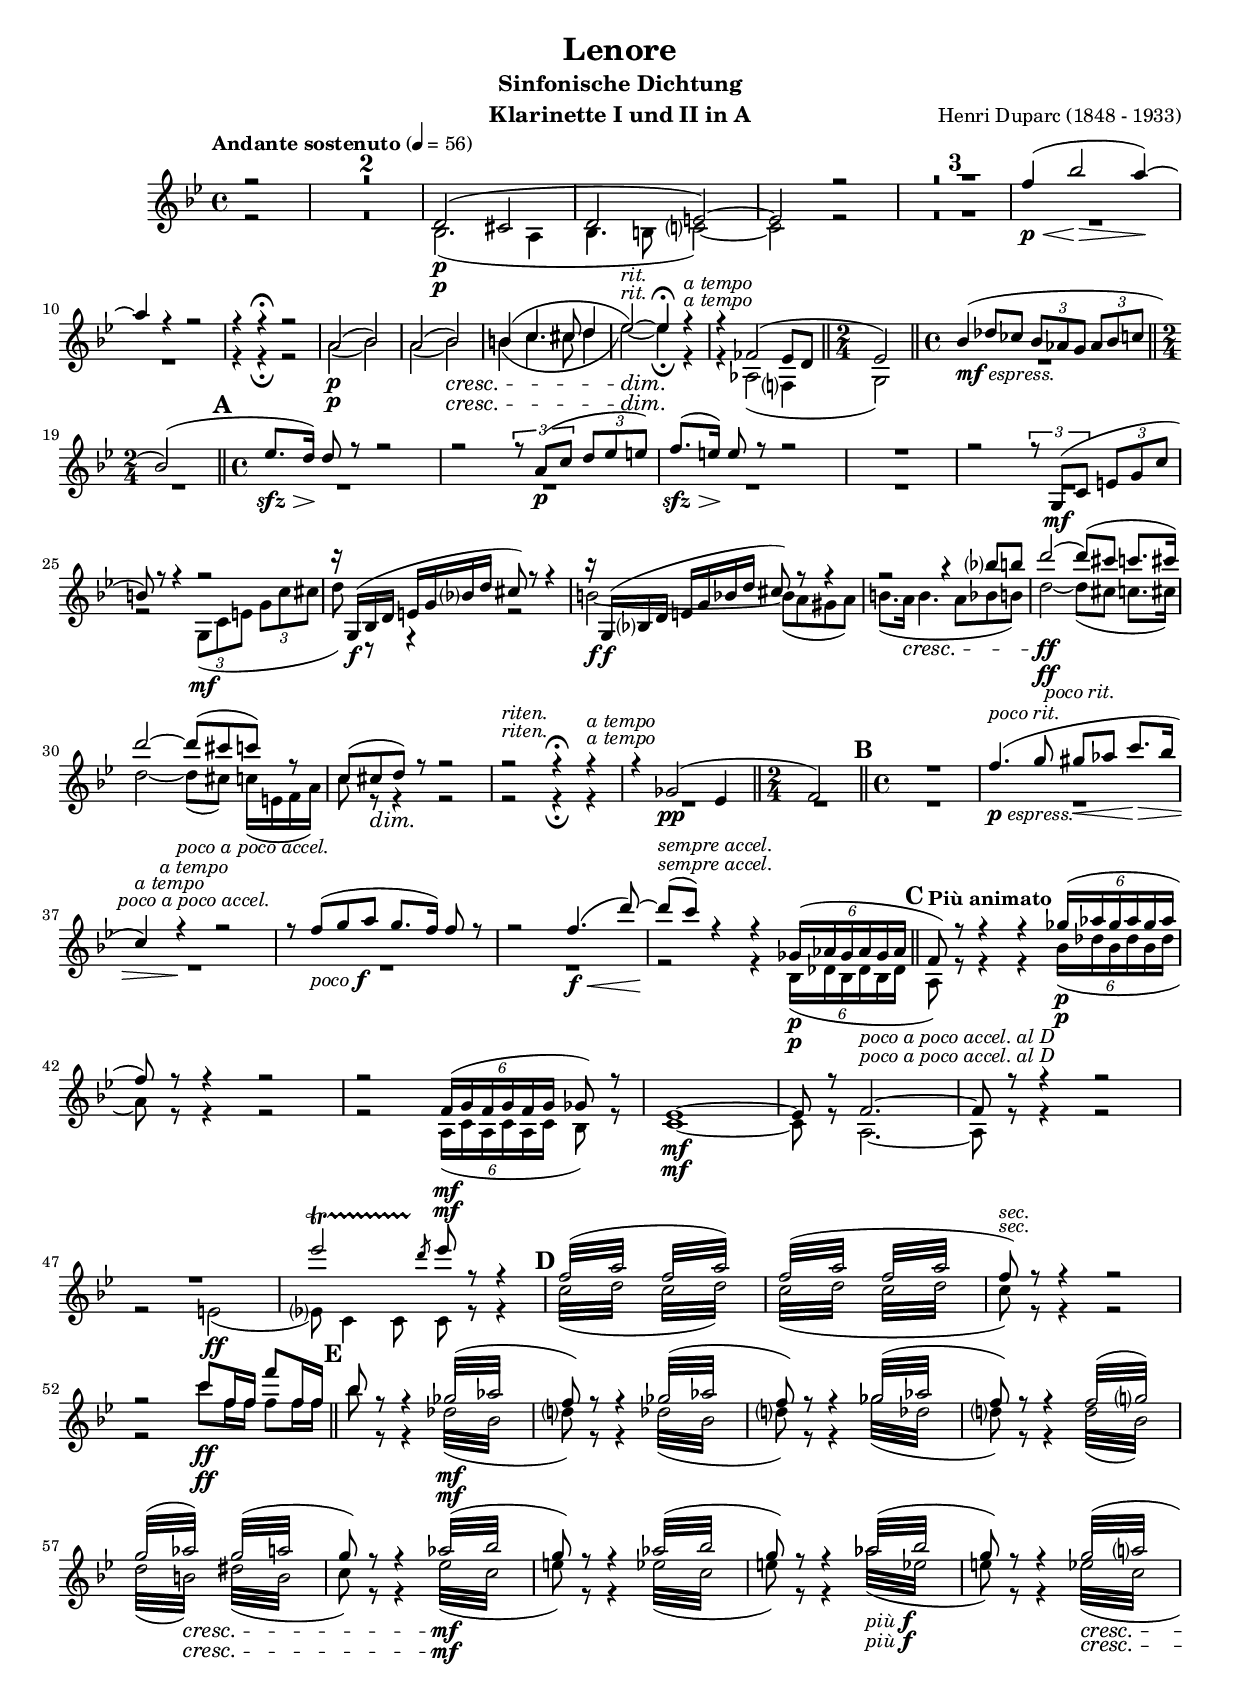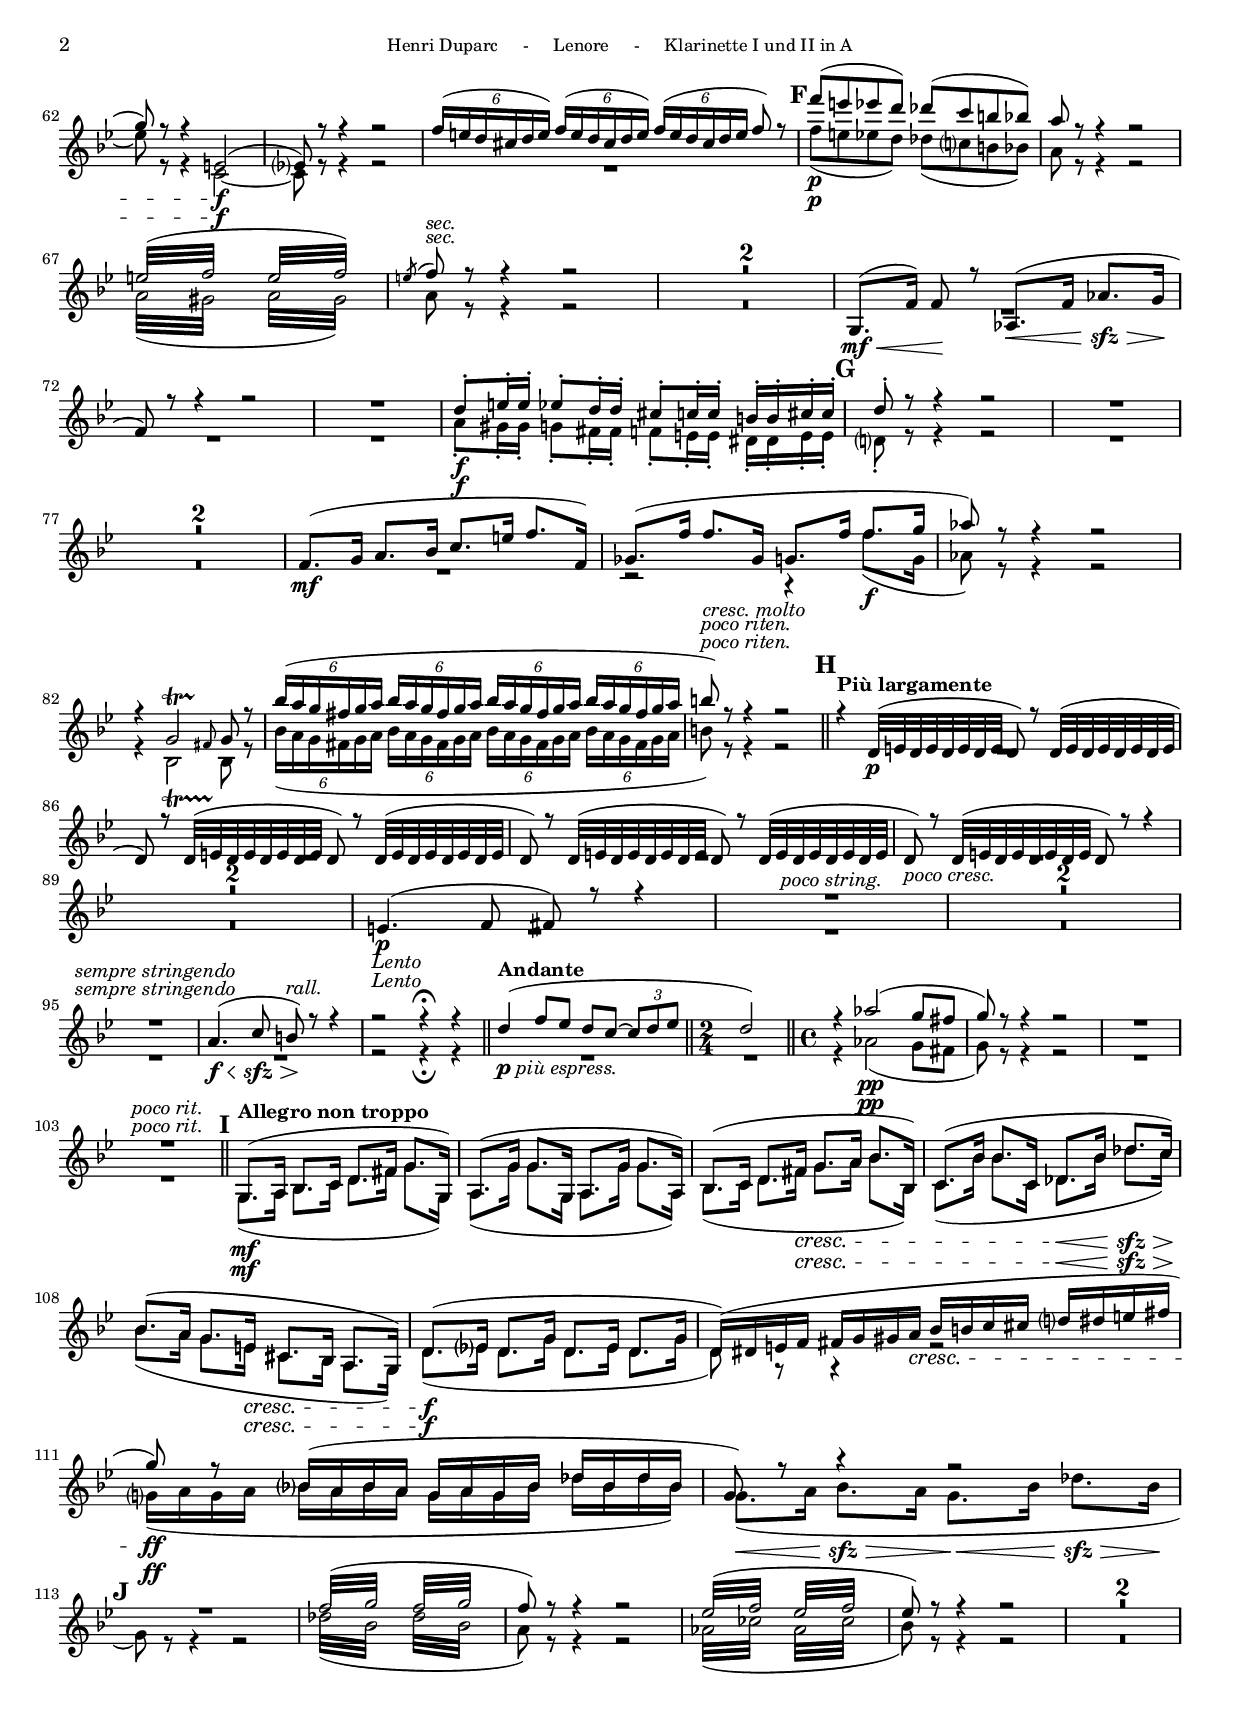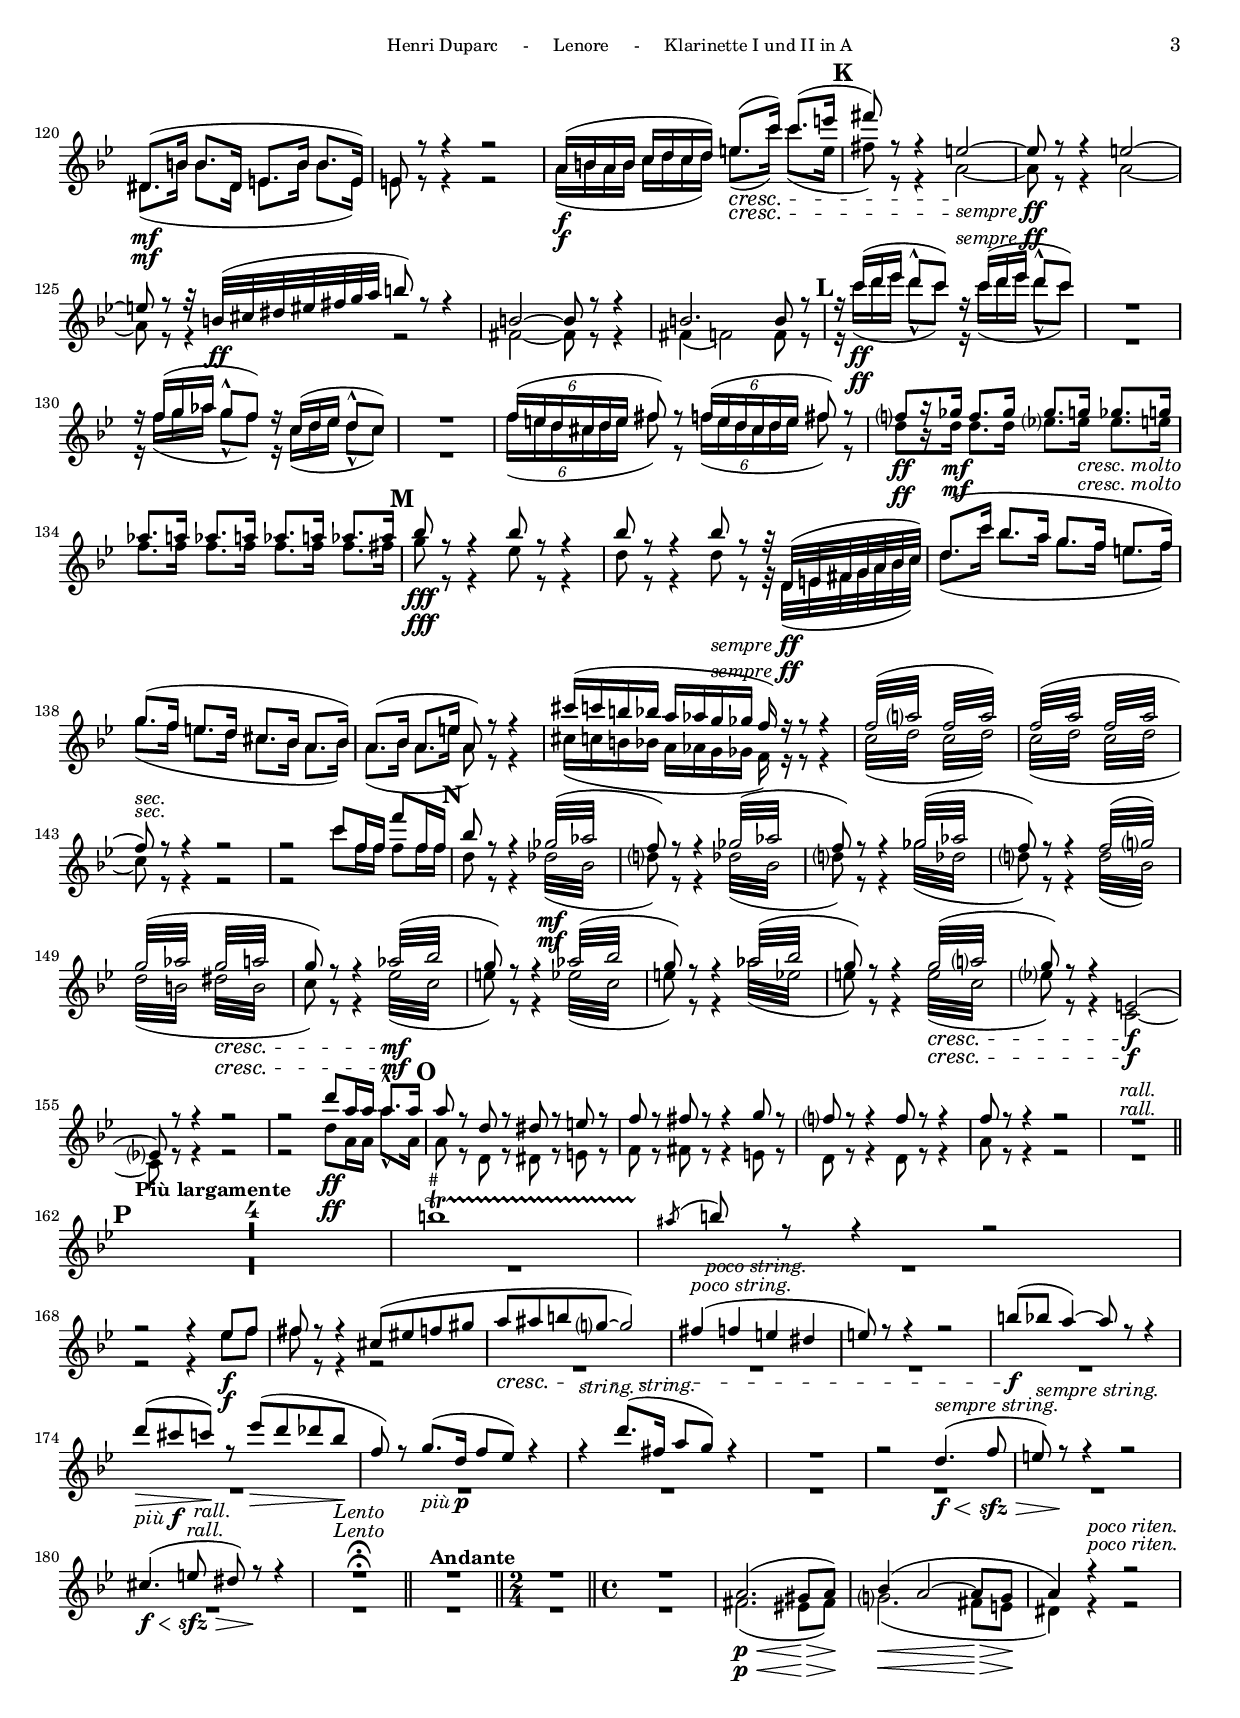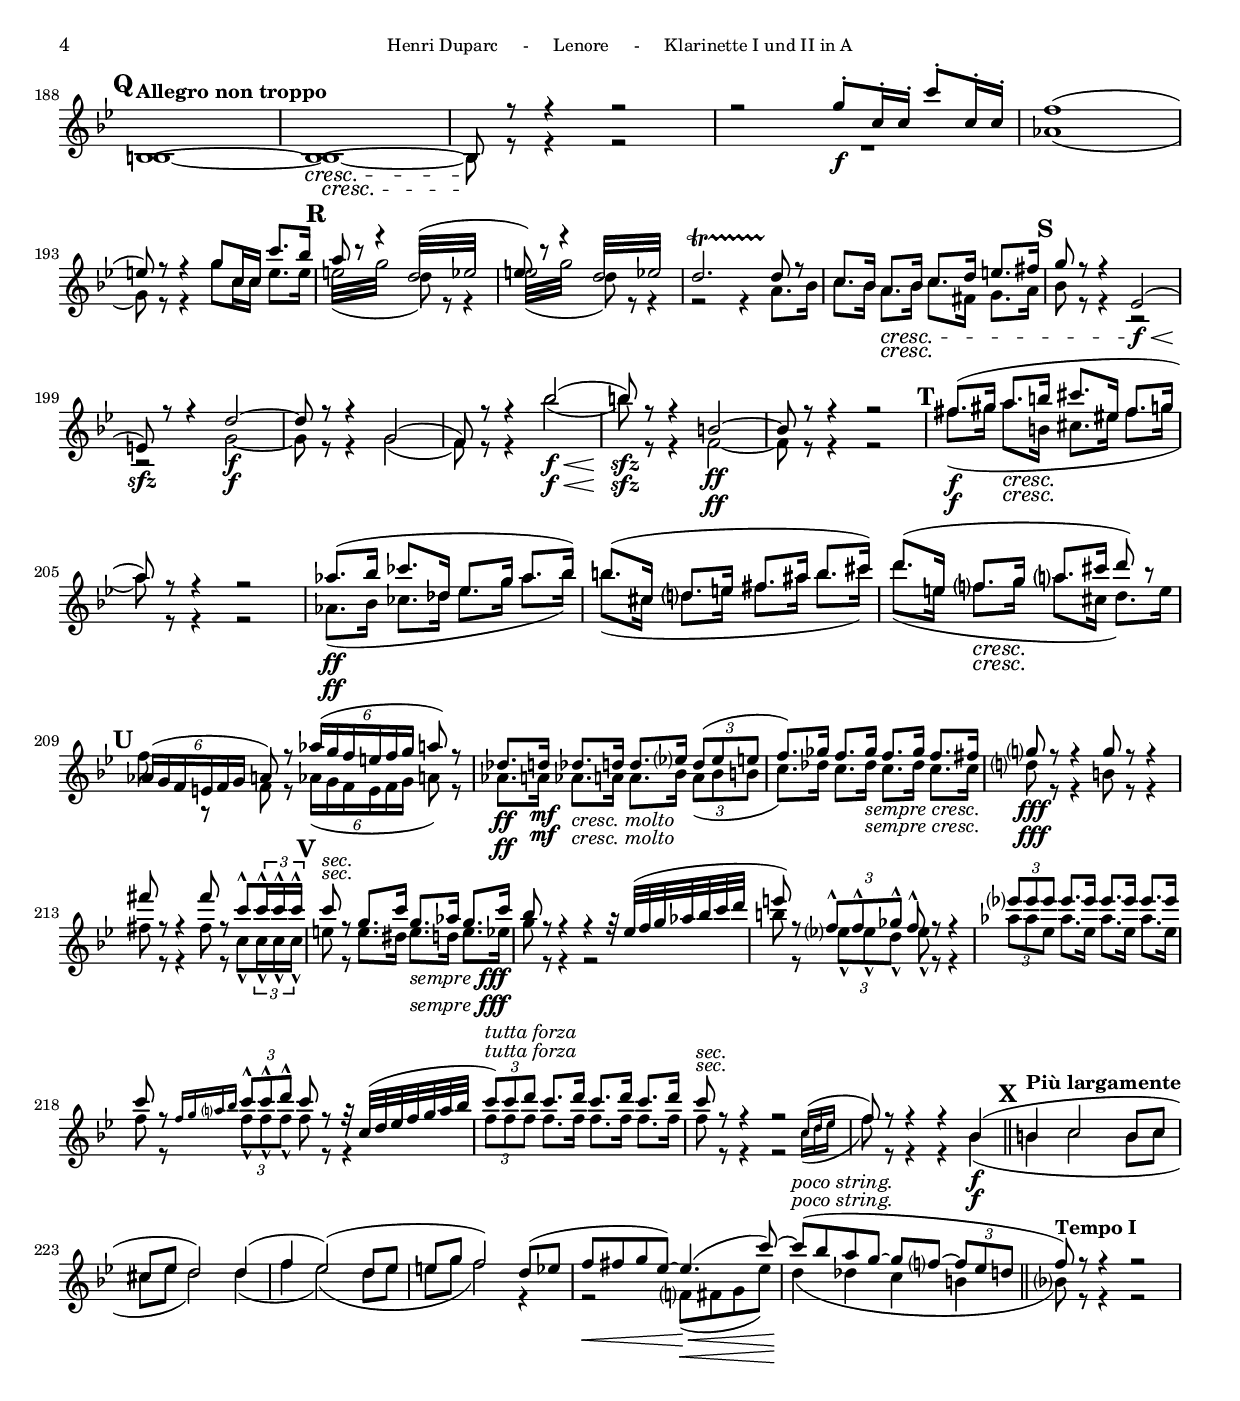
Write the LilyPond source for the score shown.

\version "2.18.2"
\language "deutsch"

\paper {
    top-margin = 10\mm
    bottom-margin = 10\mm
    left-margin = 10\mm
    right-margin = 10\mm
    ragged-last = ##f
}

\header{
  title = "Lenore"
  subtitle = "Sinfonische Dichtung"
  composerShort = "Henri Duparc"
  composer = "Henri Duparc (1848 - 1933)"
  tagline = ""
}

% Adapt this for automatic line-breaks
% mBreak = {}
mBreak = { \break }
#(set-global-staff-size 17)

% Useful snippets
pCresc = _\markup { \dynamic p \italic "cresc." }
mfDim = _\markup { \dynamic mf \italic "dim." }
sempreFf = _\markup { \italic "sempre" \dynamic ff }
sempreFff = _\markup { \italic "sempre" \dynamic fff }
pocoF = _\markup { \italic "poco" \dynamic f }
ffz = _\markup { \dynamic { ffz } } 
crescMolto = _\markup { \italic "cresc. molto" }
pMoltoCresc = _\markup { \dynamic p \italic "molto cresc." }
sempreCresc = _\markup { \italic "sempre cresc." }
ppiuEspress = _\markup { \dynamic p \italic "più espress." }
pocoCresc = _\markup { \italic "poco cresc." }
mfEspress = _\markup { \dynamic mf \italic "espress." }
pEspress = _\markup { \dynamic p \italic "espress." }
string = ^\markup { \italic "string." }
stringendo = ^\markup { \italic "stringendo" }
pocoString = ^\markup { \italic "poco string." }
sempreStringendo = ^\markup { \italic "sempre stringendo" }
sempreString = ^\markup { \italic "sempre string." }
tuttaForza = ^\markup { \italic "tutta forza" }
allargando = _\markup { \italic "allargando" }
pocoMenoMosso = ^\markup {\italic \bold {"Poco meno mosso."} }
rit = ^\markup {\italic {"rit."} }
rall = ^\markup {\italic {"rall."} }
riten = ^\markup {\italic {"riten."} }
ritATempo = ^\markup { \center-align \italic {"  rit. a tempo"} }
aTempo = ^\markup { \italic {"a tempo"} }
moltoRit = ^\markup { \italic {"molto rit."} }
pocoRit = ^\markup {\italic {"poco rit."} }
pocoRiten = ^\markup {\italic {"poco riten."} }
sec = ^\markup {\italic {"sec."} }
pocoAPocoAccel = ^\markup {\italic {"poco a poco accel."} }
pocoAPocoAccelAlD = ^\markup {\italic {"poco a poco accel. al D"} }
sempreAccel = ^\markup {\italic {"sempre accel."} }
solo = ^\markup { "Solo" }
piuF = _\markup { \italic "più" \dynamic f }
piuP = _\markup { \italic "più" \dynamic p }
lento = ^\markup { \italic "Lento" }
accel = ^\markup { \bold { "accel." } }
tempoPrimo = ^\markup { \italic { "Tempo I" } }

% Adapted from http://lsr.di.unimi.it/LSR/Snippet?id=655
% Make title, subtitle, instrument appear on pages other than the first
#(define (part-not-first-page layout props arg)
   (if (not (= (chain-assoc-get 'page:page-number props -1)
               (ly:output-def-lookup layout 'first-page-number)))
       (interpret-markup layout props arg)
       empty-stencil))

\paper {
  oddHeaderMarkup = \markup
  \fill-line {
    " "
    \on-the-fly #part-not-first-page \fontsize #-1.0 \concat {
      \fromproperty #'header:composerShort
      "     -     "
      \fromproperty #'header:title
      "     -     "
      \fromproperty #'header:instrument
    }
    \on-the-fly #print-page-number-check-first \fromproperty #'page:page-number-string
  }
  evenHeaderMarkup = \markup
  \fill-line {
    \on-the-fly #print-page-number-check-first \fromproperty #'page:page-number-string
    \on-the-fly #part-not-first-page \fontsize #-1.0 \concat {
      \fromproperty #'header:composerShort
      "     -     "
      \fromproperty #'header:title
      "     -     "
      \fromproperty #'header:instrument
    }
    " "
  }
  % markup-system-spacing.basic-distance = #12
  % markup-system-spacing.minimum-distance = #12
  % markup-system-spacing.padding = #10
  
}

% ---------------------------------------------------------

clarinet_I = {
  \set Score.markFormatter = #format-mark-alphabet
  \accidentalStyle Score.modern-cautionary
  \compressFullBarRests
  \defaultTimeSignature
  \time 4/4
  \tempo "Andante sostenuto" 4 = 56
  \key b \major
  \relative c' {
    % p3
    \partial 2 r2 |
    R1*2 |
    d2(\p cis |
    d2 e~) |
    e2 r |
    R1*3 |
    f'4(\p\< b2 \>a4)~\! |
    \mBreak
    
    % p4
    a4 r4 r2 |
    r4 r4\fermata r2 |
    a,2(\p b) |
    a2( b)\cresc |
    h4( c4. cis8 d4 |
    es2)~\dim\rit es4\fermata\! r4\aTempo |
    r4 fes,2( es8 d|
    \time 2/4 \bar "||"
    es2) |
    \time 4/4 \bar "||"
    b'4(\mfEspress des8 ces \tuplet 3/2 { b as g } \tuplet 3/2 { as b c }
    \time 2/4 \bar "||"
    \mBreak
    
    % p5
    b2)( |
    \time 4/4 \bar "||"
    \mark #1
    es8.\sfz\> d16)\! d8 r8 r2 |
    r2 \tuplet 3/2 { r8 a(\p c } \tuplet 3/2 { d es e) } |
    f8.(\sfz\> e16)\! e8 r8 r2 |
    R1 |
    r2 \tuplet 3/2 { r8 g,,(\mf c } \tuplet 3/2 { e g c } |
    \mBreak
    
    % p6
    h8) r8 r4 r2 |
    r16 g,(\f b d e g b d cis8) r8 r4 |
    r16 g,(\f b d e g b d cis8) r8 r4 |
    r2 r4 b'8 h |
    d2(\ff d8)( cis c8. cis16) |
    \mBreak
    
    % p7
    d2~ d8( cis c) r |
    c,8( cis\dim d)\! r r2 |
    r2\riten r4\fermata r4\aTempo |
    r4 ges,2(\pp es4 |
    \time 2/4 \bar "||"
    f2) |
    \time 4/4 \bar "||"
    \mark #2
    R1 |
    f'4.(\pEspress\pocoRit g8 gis\< as c8.\> b16 |
    \mBreak
    
    % p8
    c,4)\aTempo r4\!\pocoAPocoAccel r2 |
    r8 f(\pocoF g a g8. f16) f8 r8 |
    r2 f4.\f\<( d'8)~ |
    d8(\!\sempreAccel c) r4 r \tuplet 6/4 { ges,16(\p as ges as ges as } |
    \bar "||"
    \mark #3
    \tempo "Più animato"
    f8) r8 r4 r \tuplet 6/4 { ges'16(\p as ges as ges as } |
    \mBreak
    
    % p9
    f8) r8 r4 r2 |
    r2 \tuplet 6/4 { f,16(\mf g f g f g} ges8) r8 |
    es1~\mf |
    es8 r8 f2.~\pocoAPocoAccelAlD |
    f8 r8 r4 r2 |
    \mBreak
    
    % p10
    R1 |
    es''2\startTrillSpan \slashedGrace d8\stopTrillSpan es8 r8 r4 |
    \mark #4
    \repeat tremolo 8 { f,32( a } \repeat tremolo 8 { f32 a) } |
    \repeat tremolo 8 { f32( a } \repeat tremolo 8 { f32 a } |
    f8)\sec r8 r4 r2 |
    \mBreak
    
    % p11
    r2 c'8\ff f,16 f f'8 f,16 f |
    \bar "||"
    \mark #5
    b8 r8 r4 \repeat tremolo 8 { ges32(\mf as } |
    f8) r8 r4 \repeat tremolo 8 { ges32( as } |
    f8) r8 r4 \repeat tremolo 8 { ges32( as } |
    f8) r8 r4 \repeat tremolo 8 { f32( g) } |
    \mBreak
    
    % p12
    \repeat tremolo 8 { g32( as)\cresc } \repeat tremolo 8 { g32( a } |
    g8) r8 r4 \repeat tremolo 8 { as32(\mf b } |
    g8) r8 r4 \repeat tremolo 8 { as32( b } |
    g8) r8 r4 \repeat tremolo 8 { as32(\piuF b } |
    g8) r8 r4 \repeat tremolo 8 { g32(\cresc a } |
    \mBreak
    
    % p13
    g8) r8 r4 e,2(\f |
    es8) r8 r4 r2 |
    \repeat unfold 2 { \tuplet 6/4 { f'16( e d cis d e) } } \tuplet 6/4 { f16( e d cis d e } f8) r8 |
    \mark #6
    f'8(\p e es d) des( c h b) |
    a8 r8 r4 r2 |
    \mBreak
    
    % p14
    \repeat tremolo 8 { e32( f } \repeat tremolo 8 { e f) } \acciaccatura e8 |
    % FIXME: I can't get the grace note into the previous bar
    f8\sec r8 r4 r2 |
    R1*2 |
    g,,8.(\mf\< f'16) f8\! r8 as,8.(\< f'16 as8.\sfz\> g16\! | 
    \mBreak
    
    % p15
    f8) r8 r4 r2 |
    R1 |
    d'8-.\f e16-. e-. es8-. d16-. d-. cis8-. c16-. c-. h-. h-. cis-. cis-. | 
    \mark #7
    d8-. r8 r4 r2 |
    R1 |
    \mBreak
    
    % p16
    R1*2 |
    f,8.(\mf g16 a8. b16 c8. e16 f8. f,16) |
    ges8.( f'16 f8.\crescMolto ges,16 g8. f'16 f8. g16 |
    as8) r8 r4 r2 |
    \mBreak
    
    % p17
    r4 g,2\startTrillSpan \grace fis8 \stopTrillSpan  g r |
    \tuplet 6/4 { b'16( a g fis g a } \repeat unfold 3 \tuplet 6/4 { b16 a g fis g a } |
    h8)\pocoRiten r8 r4 r2 |
    \bar "||"
    \mark #8
    \tempo "Più largamente"
    r4 d,,32(\p e d e d e d e d8) r8 d32( e d e d e d e |
    \mBreak
    
    % p18
    d8) r d32( e d e d e d e d8) r d32( e d e d e d e |
    d8) r d32( e d e d e d e d8) r d32( e d e d e d e |
    d8\pocoCresc) r d32( e d e d e d e d8) r r4 |
    \mBreak
    
    % p19
    R1*2 |
    e4.(\p f8 fis8) r r4 |
    R1\pocoString |
    R1*2 |
    \mBreak
    
    % p20
    R1 \sempreStringendo a4.(\f\< c8\sfz\> h)\!\rall r r4 |
    r2 \lento r4\fermata r |
    \bar "||"
    \tempo Andante
    d4(\ppiuEspress f8 es d c~ \tuplet 3/2 { c d es } |
    \bar "||"
    \time 2/4
    d2) |
    \bar "||"
    \time 4/4
    r4 as'2(\pp g8 fis |
    g8) r8 r4 r2 |
    R1 |
    \mBreak
   
    % p21
    R1 \pocoRit |
    \bar "||"
    \mark #9
    \tempo "Allegro non troppo"
    g,,8.(\mf a16 b8. c16 d8. fis16 g8. g,16) |
    a8.( g'16 g8. g,16 a8. g'16 g8. a,16) |
    b8.( c16 d8. fis16\cresc g8. a16 b8. b,16) |
    c8.( b'16 b8. c,16 des8.\< b'16 des8.\sfz\> c16)\! |
    \mBreak
    
    % p22
    b8.( a16 g8. e16\cresc cis8. b16 a8. g16) |
    d'8.(\f es16 d8. g16 d8. es16 d8. g16 |
    d16)( dis e f fis g gis a\cresc b h c cis d dis e fis |
    g8)\ff r8 b,16( a b a g a g b des b des b |
    g8) r8 r4 r2 |
    \mBreak
    
    % p23
    \mark #10
    R1 |
    \repeat tremolo 8 { f'32( g } \repeat tremolo 8 { f32 g } |
    f8) r8 r4 r2 |
    \repeat tremolo 8 { es32( f } \repeat tremolo 8 { es32 f } |
    es8) r8 r4 r2 |
    R1*2 |
    \mBreak
    
    % p24
    dis,8.(\mf h'16 h8. dis,16 e8. h'16 h8. e,16) |
    e8 r8 r4 r2 |
    a16\f( h a h c d c d) e8.(\cresc c'16) c8.( e16 |
    \mark #11
    fis8) r8 r4 e,2~\sempreFf\! |
    e8 r8 r4 e2~ |
    \mBreak
    
    % p25
    e8 r8 r32 h(\ff cis dis eis fis g a h8) r8 r4 |
    h,2~ h8 r8 r4 |
    h2. h8 r8 |
    \mark #12
    r16 c'(\ff d es d8-^ c) r16 c( d es d8-^ c) |
    R1 |
    \mBreak
    
    % p26
    r16 f,( g as g8-^ f) r16 c( d es d8-^ c) |
    R1 |
    \tuplet 6/4 { f16( e d cis d e } fis8) r8 \tuplet 6/4 { f16( e d cis d e } fis8) r8 |
    f8[\ff r16 ges]\mf f8. ges16 ges8. g16\crescMolto ges8. g16 |
    \mBreak
    
    % p27
    as8. a16 as8. a16 as8. a16 as8. as16 |
    \mark #13
    b8\fff r8 r4 b8 r8 r4 |
    b8 r8 r4 b8\sempreFf r8 r32 d,,( e fis g a b c) |
    d8.( c'16 b8. a16 g8. f16 e8. f16) |
    \mBreak
    
    % p28
    g8.( f16 e8. d16 cis8. b16 a8. b16) |
    a8.( b16 a8. e'16 a,8) r8 r4 |
    cis'16( c h b a as g ges f) r16 r8 r4 |
    \repeat tremolo 8 { f32( a } \repeat tremolo 8 { f32 a) } |
    \repeat tremolo 8 { f32( a } \repeat tremolo 8 { f32 a } |
    \mBreak

    % p29
    f8)\sec r8 r4 r2 |
    r2 c'8 f,16 f f'8 f,16 f |
    \mark #14
    b8 r8 r4 \repeat tremolo 8 { ges32(\mf as } |
    f8) r8 r4 \repeat tremolo 8 { ges32( as } |
    f8) r8 r4 \repeat tremolo 8 { ges32( as } |
    f8) r8 r4 \repeat tremolo 8 { f32( g) } |
    \mBreak
    
    % p30
    \repeat tremolo 8 { g32( as } \repeat tremolo 8 { g32\cresc a } |
    g8) r8 r4 \repeat tremolo 8 { as32(\mf b } |
    g8) r8 r4 \repeat tremolo 8 { as32( b } |
    g8) r8 r4 \repeat tremolo 8 { as32( b } |
    g8) r8 r4 \repeat tremolo 8 { g32(\cresc a } |
    g8) r8 r4 e,2(\f |
    \mBreak
    
    % p31
    es8) r8 r4 r2 |
    r2 d''8\ff a16 a a8.-^ a16 |
    \mark #15
    a8 r d, r dis r e r |
    f8 r fis r r4 g8 r |
    f8 r r4 f8 r r4 |
    f8 r r4 r2 |
    R1 \rall |
    \bar "||"
    \mBreak
    
    % p32
    \mark #16
    \tempo "Più largamente"
    R1*4 |
    % FIXME: Trill should have a #, and grace note should be in this bar
    h1 ^\markup "#" \startTrillSpan \acciaccatura ais8 \stopTrillSpan |
    h8 r r4 r2 |
    \mBreak
    
    % p33
    r2 r4 es,8\f f |
    fis8 r r4 cis8( eis f gis |
    a8\cresc ais h g~ g2) |
    fis4(\pocoString f e dis |
    e8) r r4 r2 |
    h'8(\f b a4~) a8 r r4 |
    \mBreak
    
    % p34
    d8(\piuF\> cis c)\! r es(\> d des b\! |
    f8) r g8.(\piuP d16 f8 es) r4 |
    r4\string d'8.( fis,16 a8 g) r4 |
    R1 |
    r2 d4.(\f\<\sempreString f8\sfz\> |
    e8) r\! r4 r2 |
    \mBreak
    
    % p35
    cis4.(\f\< e8\sfz\>\rall dis) r8\! r4 |
    R1\lento\fermataMarkup |
    \bar "||"
    \tempo Andante
    R1 |
    \bar "||"
    \time 2/4 |
    R2 |
    \bar "||"
    \time 4/4
    R1 |
    a2.(\p\< gis8\> a)\! |
    b4(\< a2~ a8\> g\! |
    a4) r4\pocoRiten r2 |
    \mBreak
    
    % p36
    \mark #17
    \tempo "Allegro non troppo"
    h,1~ |
    h1~\cresc |
    h8\! r r4 r2 |
    r2 g''8-.\f c,16-. c-. c'8-. c,16-. c-. |
    f1( |
    \mBreak
    
    % p37
    e8) r r4 g8 c,16 c c'8. b16 |
    \mark #18
    a8 r r4 \repeat tremolo 8 { d,32( es } |
    e8) r r4 \repeat tremolo 8 { d32 es } |
    % FIXME: Trill should have Aufloesungszeichen
    d2.\startTrillSpan d8\stopTrillSpan  r |
    c8. b16 a8.\cresc b16 c8. d16 e8. fis16 |
    \mark #19
    g8 r r4 es,2(\f\< |
    \mBreak
    
    % p38
    e8)\sfz r r4 d'2~\f |
    d8 r r4 g,2( |
    f8) r r4 b'2(\f\< |
    h8)\sfz r r4 h,2~\ff |
    h8 r r4 r2 |
    \mark #20
    fis'8.(\f gis16 a8.\cresc h16\! cis8. eis,16 fis8. g16 |
    \mBreak
    
    % p39
    a8) r r4 r2 |
    as8.(\ff b16 ces8. des,16 es8. g16 as8. b16) |
    h8.( cis,16 d8. e16 fis8. ais16 h8. cis16) |
    d8.( e,16 f8.\cresc g16\! a8. cis16 d8) r |
    \mBreak
    
    % p40
    \mark #21
    \tuplet 6/4 { as,16( g f e f g } a8) r \tuplet 6/4 { as'16( g f e f g } a8) r8 |
    des,8.\ff d16\mf des8.\crescMolto d16 d8. es16 \tuplet 3/2 { d8( es e } |
    f8.) ges16 f8. ges16\sempreCresc f8. ges16 f8. fis16 |
    g8\fff r r4 g8 r r4 |
    \mBreak
    
    % p41
    fis'8 r r4 fis8 r c-^ \tuplet 3/2 { c16-^ c-^ c-^ } |
    \mark #22
    c8\sec r g8. c16 g8.\sempreFff as16 g8. c16 |
    b8 r r4 r4 r32 es,( f g as b c d |
    e8) r \tuplet 3/2 { f,-^ f-^ ges-^ } f-^ r8 r4 |
    \tuplet 3/2 { es'8 es es } es8. es16 es8. es16 es8. es16 |
    \mBreak
    
    % p42
    c8 r \grace { f,16 g a b } \tuplet 3/2 { c8-^ c-^ d-^ } c8 r r32 c,( d es f g a b |
    \tuplet 3/2 { c8)\tuttaForza c d } \repeat unfold 3 { c8. d16 } |
    c8\sec r r4 \afterGrace r2 { c,16( d es } |
    f8) r r4 r4 b,(\f |
    \bar "||"
    \mark #24
    \tempo "Più largamente"
    h4 c2 h8 c |
    \mBreak
    
    % p43
    cis8 es d2) d4( |
    f4 es2)( d8 es |
    e8 g f2) d8( es |
    f8\< fis g es~) es4.(\!\< c'8~) |
    c8(\!\pocoString b a g~ g f~ \tuplet 3/2 { f8 es d } |
    \bar "||" 
    \tempo "Tempo I"
    f8) r r4 r2 |
  }
}

clarinet_II = {
  \set Score.markFormatter = #format-mark-alphabet
  \accidentalStyle Score.modern-cautionary
  \compressFullBarRests
  \defaultTimeSignature
  \time 4/4
  \tempo "Andante sostenuto" 4 = 56
  \key b \major
  \relative c' {
    % p3
    \partial 2 r2 |
    R1*2 |
    b2.(\p a4 |
    b4. h8 c2~) |
    c2 r |
    R1*4 |
    \mBreak
    
    % p4
    R1 |
    r4 r4\fermata r2 |
    a'2(\p b) |
    a2( b)\cresc |
    h4( c4. cis8 d4 |
    es2)~\dim\rit es4\fermata\! r4\aTempo |
    r4 as,,2( f4 |
    \time 2/4 \bar "||"
    g2) |
    \time 4/4 \bar "||"
    R1
    \time 2/4 \bar "||"
    \mBreak
    
    % p5
    R2 |
    \time 4/4 \bar "||"
    R1*5 |
    \mBreak
    
    % p6
    r2 \tuplet 3/2 { g8(\mf c e } \tuplet 3/2 { g c cis } |
    d8) r8 r4 r2 |
    h2~\f h8(a gis a) |
    h8.( a16\cresc h4. a8 b h) |
    d2~\ff d8( cis c8. cis16) |
    \mBreak

    % p7
    d2~ d8( cis) c16( e, f a) |
    c8 r8 r4 r2 |
    r2\riten r4\fermata r4\aTempo |
    R1 |
    \time 2/4 \bar "||"
    R2 |
    \time 4/4 \bar "||"
    \mark #2
    R1 R1\pocoRit |
    \mBreak
    
    % p8
    R1 \aTempo\pocoAPocoAccel R1*2 |
    r2\sempreAccel r4 \tuplet 6/4 { b,16(\p des b des b des } |
    \bar "||"
    \mark #3
    \tempo "Più animato"
    a8) r8 r4 r4 \tuplet 6/4 { b'16(\p des b des b des } |
    
    % p9
    a8) r8 r4 r2 |
    r2 \tuplet 6/4 { a,16(\mf c a c a c} b8) r8 |
    c1~\mf |
    c8 r8 a2.~\pocoAPocoAccelAlD |
    a8 r8 r4 r2 |
    \mBreak
    
    %p10
    r2 e'2(\ff |
    es8) c4 c8 c r r4 |
    \mark #4
    \repeat tremolo 8 { c'32( d } \repeat tremolo 8 { c32 d) } |
    \repeat tremolo 8 { c32( d } \repeat tremolo 8 { c32 d } |
    c8)\sec r8 r4 r2 |
    \mBreak
    
    % p11
    r2 c'8\ff f,16 f f8 f16 f |
    \bar "||"
    \mark #5
    b8 r8 r4 \repeat tremolo 8 { des,32(\mf b } |
    d8) r8 r4 \repeat tremolo 8 { des32( b } |
    d8) r8 r4 \repeat tremolo 8 { ges32( des } |
    d8) r8 r4 \repeat tremolo 8 { d32( b) } |
    \mBreak
    
    % p12
    \repeat tremolo 8 { d32( h)\cresc } \repeat tremolo 8 { dis32( h } |
    c8) r8 r4 \repeat tremolo 8 { es32(\mf c } |
    e8) r8 r4 \repeat tremolo 8 { es32( c } |
    e8) r8 r4 \repeat tremolo 8 { as32(\piuF es } |
    e8) r8 r4 \repeat tremolo 8 { es32(\cresc c } |
    \mBreak
    
    % p13
    es8) r8 r4 c,2~\f |
    c8 r8 r4 r2 |
    R1 |
    \mark #6
    f'8(\p e es d) des( c h b) |
    a8 r8 r4 r2 |
    \mBreak
    
    % p14
    \repeat tremolo 8 { a32( gis } \repeat tremolo 8 { a gis) } |
    a8\sec r8 r4 r2 |
    R1*3 |
    \mBreak
    
    % p15
    R1*2 |
    a8-.\f gis16-. gis-. g8-. fis16-. fis-. f8-. e16-. e-. dis-. dis-. e-. e-. | 
    \mark #7
    d8-. r8 r4 r2 |
    R1 |
    \mBreak
    
    % p16
    R1*3 |
    r2 r4 f'8.(\f g,16 |
    as8) r8 r4 r2 |
    \mBreak
    
    % p17
    r4 b,2\startTrillSpan b8\stopTrillSpan r |
    \tuplet 6/4 { b'16( a g fis g a } \repeat unfold 3 \tuplet 6/4 { b16 a g fis g a } |
    h8)\pocoRiten r8 r4 r2 |
    \bar "||"
    \mark #8
    \tempo "Più largamente"
    R1
    \mBreak
    
    % p18
    R1*3 |
    \mBreak
    
    % p19
    R1*6 |
    \mBreak
    
    % p20
    R1 \sempreStringendo |
    R1 |
    r2 \lento r4\fermata r |
    \bar "||"
    \tempo Andante
    R1 |
    \bar "||"
    \time 2/4
    R2 |
    \bar "||"
    \time 4/4
    r4 as2(\pp g8 fis |
    g8) r8 r4 r2 |
    R1 |
    \mBreak
   
    % p21
    R1 \pocoRit |
    \bar "||"
    \mark #9
    \tempo "Allegro non troppo"
    g,8.(\mf a16 b8. c16 d8. fis16 g8. g,16) |
    a8.( g'16 g8. g,16 a8. g'16 g8. a,16) |
    b8.( c16 d8. fis16\cresc g8. a16 b8. b,16) |
    c8.( b'16 b8. c,16 des8.\< b'16 des8.\sfz\> c16)\! |
    \mBreak
    
    % p22
    b8.( a16 g8. e16\cresc cis8. b16 a8. g16) |
    d'8.(\f es16 d8. g16 d8. es16 d8. g16 |
    d8) r8 r4 r2 |
    g16(\ff a g a b a b a g a g b des b des b) |
    g8.(\< a16 b8.\sfz\> a16 g8.\< b16 des8.\sfz\> b16\! |
    \mBreak
    
    % p23
    \mark #10
    g8) r8 r4 r2 |
    \repeat tremolo 8 { des'32( b } \repeat tremolo 8 { des32 b } |
    a8) r8 r4 r2 |
    \repeat tremolo 8 { as32( ces } \repeat tremolo 8 { as32 ces } |
    b8) r8 r4 r2 |
    R1*2 |
    \mBreak
    
    % p24
    dis,8.(\mf h'16 h8. dis,16 e8. h'16 h8. e,16) |
    e8 r8 r4 r2 |
    a16\f( h a h c d c d) e8.(\cresc c'16) c8.( e,16 |
    \mark #11
    fis8) r8 r4 a,2~\sempreFf\! |
    a8 r8 r4 a2~ |
    \mBreak
    
    % p25
    a8 r8 r4 r2 |
    fis2~ fis8 r8 r4 |
    fis4( f2) f8 r8 |
    \mark #12
    r16 c''(\ff d es d8-^ c) r16 c( d es d8-^ c) |
    R1 |
    \mBreak
    
    % p26
    r16 f,( g as g8-^ f) r16 c( d es d8-^ c) |
    R1 |
    \tuplet 6/4 { f16( e d cis d e } fis8) r8 \tuplet 6/4 { f16( e d cis d e } fis8) r8 |
    d8[\ff r16 d]\mf d8. d16 es8. es16\crescMolto es8. e16 |
    \mBreak
    
    % p27
    f8. f16 f8. f16 f8. f16 f8. fis16 |
    \mark #13
    g8\fff r8 r4 es8 r8 r4 |
    d8 r8 r4 d8\sempreFf r8 r32 d,( e fis g a b c) |
    d8.( c'16 b8. a16 g8. f16 e8. f16) |
    \mBreak
    
    % p28
    g8.( f16 e8. d16 cis8. b16 a8. b16) |
    a8.( b16 a8. e'16 a,8) r8 r4 |
    cis16( c h b a as g ges f) r16 r8 r4 |
    \repeat tremolo 8 { c'32( d } \repeat tremolo 8 { c32 d) } |
    \repeat tremolo 8 { c32( d } \repeat tremolo 8 { c32 d } |
    \mBreak

    % p29
    c8)\sec r8 r4 r2 |
    r2 c'8 f,16 f f8 f16 f |
    \mark #14
    d8 r8 r4 \repeat tremolo 8 { des32(\mf b } |
    d8) r8 r4 \repeat tremolo 8 { des32( b } |
    d8) r8 r4 \repeat tremolo 8 { ges32( des } |
    d8) r8 r4 \repeat tremolo 8 { d32( b) } |
    \mBreak
    
    % p30
    \repeat tremolo 8 { d32( h } \repeat tremolo 8 { dis\cresc h } |
    c8) r8 r4 \repeat tremolo 8 { es32(\mf c } |
    e8) r8 r4 \repeat tremolo 8 { es32( c } |
    e8) r8 r4 \repeat tremolo 8 { as32( es } |
    e8) r8 r4 \repeat tremolo 8 { e32(\cresc c } |
    es8) r8 r4 c,2~\f |
    \mBreak

    % p31
    c8 r8 r4 r2 |
    r2 d'8\ff a16 a a'8.-^ a,16 |
    \mark #15
    a8 r d, r dis r e r |
    f8 r fis r r4 e8 r |
    d8 r r4 d8 r r4 |
    a'8 r r4 r2 |
    R1 \rall |
    \bar "||"
    
    % p32
    R1*6 |
    \mBreak
    
    % p33
    r2 r4 es'8\f f |
    fis8 r r4 r2 |
    R1 |
    R1*3\pocoString |
    \mBreak
    
    % p34
    R1*2 |
    R1*3\string |
    R1\sempreString |
    \mBreak

    % p35
    R1\rall |
    R1\lento\fermataMarkup |
    \bar "||"
    \tempo Andante
    R1 |
    \bar "||"
    \time 2/4 |
    R2 |
    \bar "||"
    \time 4/4
    R1 |
    fis,2.(\p\< eis8\> fis)\! |
    g2.(\< fis8\> e\! |
    dis4) r4\pocoRiten r2 |
    \mBreak
    
    % p36
    \mark #17
    \tempo "Allegro non troppo"
    h1~ |
    h1~\cresc |
    h8\! r r4 r2 |
    R1 |
    as'( |
    \mBreak
    
    % p37
    g8) r r4 g'8 c,16 c e8. e16 |
    \mark #18
    \repeat tremolo 8 { e32( g } d8) r r4 |
    \repeat tremolo 8 { e32( g } d8) r r4 |
    r2 r4 a8. b16 |
    c8. b16 a8.\cresc b16\! c8. fis,16 g8. a16 |
    \mark #19
    b8\! r r4 r2 |
    \mBreak
    
    % p38
    r2 g2~\f |
    g8 r r4 g2( |
    f8) r r4 b'2(\f\< |
    h8)\sfz r r4 f,2~\ff |
    f8 r r4 r2 |
    \mark #20
    fis'8.(\f gis16 a8.\cresc h,16\! cis8. eis16 fis8. g16 |
    \mBreak

    % p39
    a8) r r4 r2 |
    as,8.(\ff b16 ces8. des16 es8. g16 as8. b16) |
    h8.( cis,16 d8. e16 fis8. ais16 h8. cis16) |
    d8.( e,16 f8.\cresc g16\! a8. cis,16 d8.) e16 |
    \mBreak
    
    % p40
    \mark #21
    f8 r f,8 r \tuplet 6/4 { as16( g f e f g } a8) r8 |
    as8.\ff a16\mf as8.\crescMolto a16 a8. b16 \tuplet 3/2 { a8( b h } |
    c8.) des16 c8. des16\sempreCresc c8. des16 c8. c16 |
    d8\fff r r4 h8 r r4 |
    \mBreak
    
    % p41
    fis'8 r r4 fis8 r c-^ \tuplet 3/2 { c16-^ c-^ c-^ } |
    \mark #22
    e8\sec r e8. dis16 e8.\sempreFff d16 e8. es16 |
    g8 r r4 r2 |
    h8 r \tuplet 3/2 { es,-^ es-^ d-^ } es-^ r8 r4 |
    \tuplet 3/2 { as8 as es } as8. es16 as8. es16 as8. es16 |
    \mBreak
    
    % p42
    f8 r \tuplet 3/2 { f8-^ f-^ f-^ } f8 r r4 |
    \tuplet 3/2 { f8\tuttaForza f f } \repeat unfold 3 { f8. f16 } |
    f8\sec r r4 \afterGrace r2 { c16( d es } |
    f8) r r4 r4 b,(\f |
    \bar "||"
    \mark #24
    \tempo "Più largamente"
    h4 c2 h8 c |
    \mBreak
    
    % p43
    cis8 es d2) d4( |
    f4 es2)( d8 es |
    e8 g f2) r4 |
    r2 f,8(\!\< fis g es') |
    d4(\!\pocoString des c h |
    \bar "||" 
    \tempo "Tempo I"
    b8) r r4 r2 |
  }
}
% ---------------------------------------------------------

\bookpart {
  \header{
    instrument = "Klarinette I und II in A"
  }
  \score {
    <<
    \transpose a a \clarinet_I
    \\
    \transpose a a \clarinet_II
    >>
  }
}
